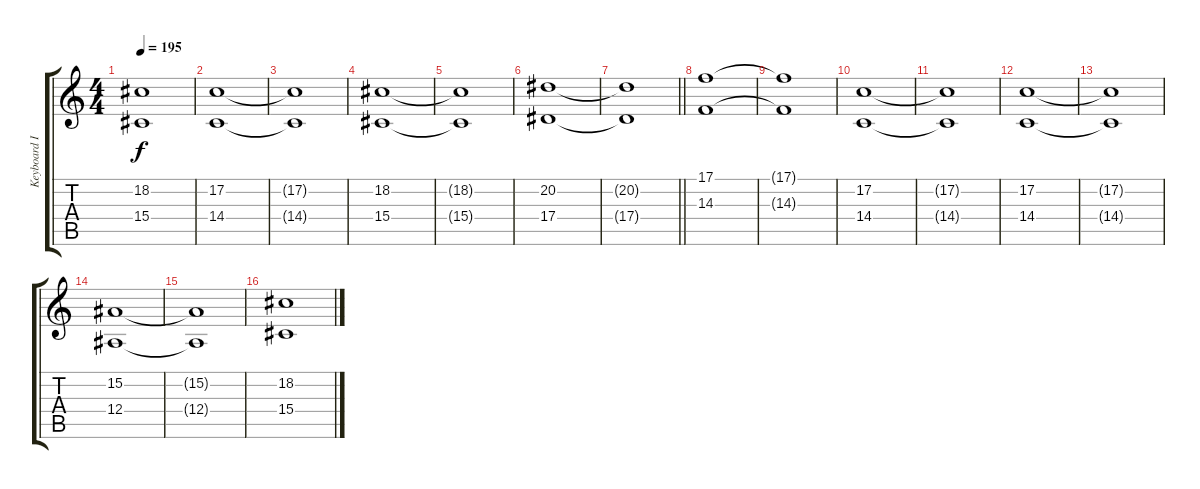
\track ("Keyboard I" "Keyboard I") {instrument timpani}
\staff {score tabs}
\tuning (C4 G3 Eb3 Bb2 F2 C2) {hide}
\ts (4 4)
\tempo 195
\clef g2
\ks aminor
(18.2{t} 15.4{t}).1{dy f} |
(17.2 14.4).1 |
(17.2{t} 14.4{t}).1 |
(18.2 15.4).1 |
(18.2{t} 15.4{t}).1 |
(20.2 17.4).1 |
\barLineRight lightlight
(20.2{t} 17.4{t}).1 |
\section ("" "")
(17.1 14.3).1 |
(17.1{t} 14.3{t}).1 |
(17.2 14.4).1 |
(17.2{t} 14.4{t}).1 |
(17.2 14.4).1 |
(17.2{t} 14.4{t}).1 |
(15.2 12.4).1 |
(15.2{t} 12.4{t}).1 |
(18.2 15.4).1
